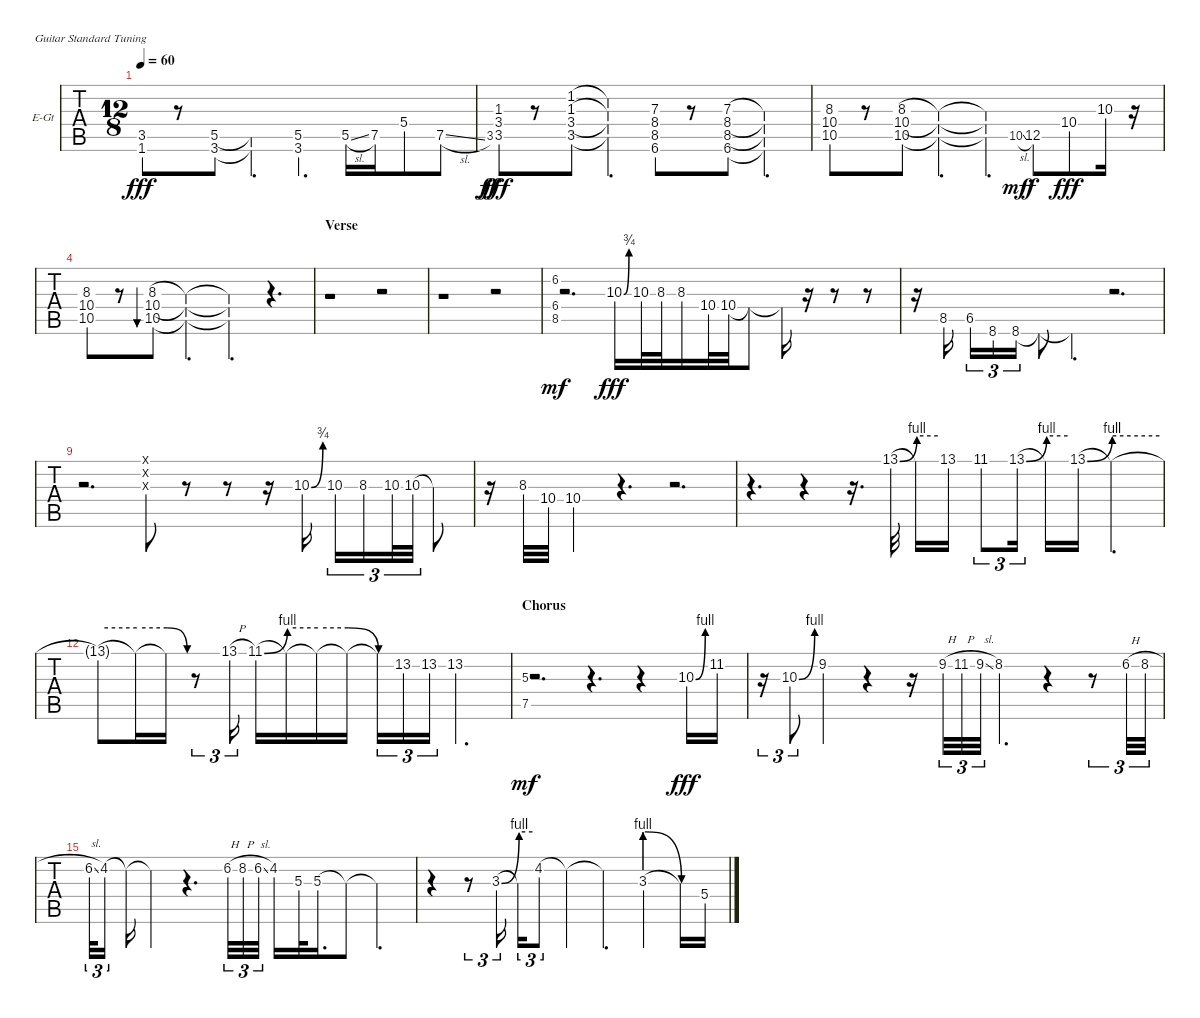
\bracketExtendMode nobrackets
\firstSystemTrackNameOrientation horizontal
\otherSystemsTrackNameOrientation horizontal
\defaultBarNumberDisplay FirstOfSystem
\track ("Rhythm II" "E-Gt") {mute instrument overdrivenguitar}
\staff {tabs}
\tuning (E4 B3 G3 D3 A2 E2)
\ts (12 8)
\tempo 60
\clef g2
\ks cminor
(3.5 1.6).8{dy fff} r.8 (5.5 3.6).8 (5.5{t} 3.6{t}).4{d} (5.5 3.6).4{d} 5.5{sl}.16 7.5.16 5.4.8 7.5{sl}.8 |
3.5.8{gr dy ff} (1.3 3.4 3.5).8{dy fff} r.8 (1.2 1.3 3.4 3.5).8 (1.2{t} 1.3{t} 3.4{t} 3.5{t}).4{d} (7.3 8.4 8.5 6.6).8 r.8 (7.3 8.4 8.5 6.6).8 (7.3{t} 8.4{t} 8.5{t} 6.6{t}).4{d} |
(8.3 10.4 10.5).8 r.8 (8.3 10.4 10.5).8 (8.3{t} 10.4{t} 10.5{t}).4{d} (8.3{t} 10.4{t} 10.5{t}).4{d} 10.5{sl}.8{gr dy mf} 12.5.8{dy f} 10.4.8{dy fff} 10.3.16 r.16 |
(8.3 10.4 10.5).8 r.8 (8.3 10.4 10.5).8{bu 30} (8.3{t} 10.4{t} 10.5{t}).4{d} (8.3{t} 10.4{t} 10.5{t}).4{d} r.4{d} |
\section ("" "Verse")
r.1 r.2 |
r.1 r.2 |
(6.2 6.4 8.5).8{gr dy mf} r.2{d} 10.3{be (bend 0 0 60 3)}.16{dy fff} 10.3.32 8.3.32 8.3.16 10.4.32 10.4.32 10.4{t}.8 10.4{t}.16 r.16 r.8 r.8 |
r.16 8.5.16 6.5.16{tu (3 2)} 8.6.16{tu (3 2)} 8.6.16{tu (3 2)} 8.6{t}.8 8.6{t}.4{d} r.2{d} |
r.2{d} (1.1{x} 1.2{x} 1.3{x}).8 r.8 r.8 r.16 10.3{be (bend 0 0 60 3)}.16 10.3.16{tu (3 2)} 8.3.16{tu (3 2)} 10.3.32{tu (3 2)} 10.3.32{tu (3 2)} 10.3{t}.8 |
r.16 8.3.32 10.4.32 10.4.4 r.4{d} r.2{d} |
r.4{d} r.4 r.16{d} 13.1{be (bend 0 0 60 4)}.32{ot 8va} 13.1{be (hold 0 4 60 4) t}.16{ot 8va} 13.1.16{ot 8va} 11.1.8{tu (3 2) ot 8va} 13.1{be (bend 0 0 60 4)}.16{tu (3 2) ot 8va} 13.1{be (hold 0 4 60 4) t}.16{ot 8va} 13.1{be (bend 0 0 60 4)}.16{ot 8va} 13.1{be (hold 0 4 60 4) t}.4{d ot 8va} |
13.1{be (hold 0 4 60 4) t}.8{ot 8va} 13.1{be (hold 0 4 60 4) t}.16{ot 8va} 13.1{be (release 0 4 60 0) t}.16{ot 8va} r.8{tu (3 2)} 13.1{h}.16{tu (3 2) ot 8va} 11.1{be (bend 0 0 60 4)}.16{ot 8va} 11.1{be (hold 0 4 60 4) t}.16{ot 8va} 11.1{be (hold 0 4 60 4) t}.16{ot 8va} 11.1{be (release 0 4 60 0) t}.16{ot 8va} 11.1{be (hold 0 0 60 0) t}.16{tu (3 2) ot 8va} 13.2.16{tu (3 2) ot 8va} 13.2.16{tu (3 2) ot 8va} 13.2.2{d ot 8va} |
\section ("" "Chorus")
(5.3 7.5).8{gr dy mf} r.2{d} r.4{d} r.4 10.3{be (bend 0 0 60 4)}.16{dy fff} 11.2.16 |
r.16{tu (3 2)} 10.3{be (bend 0 0 60 4)}.8{tu (3 2)} 9.2.4 r.4 r.16 9.2{h}.32{tu (3 2)} 11.2{h}.32{tu (3 2)} 9.2{sl}.32{tu (3 2)} 8.2.4{d} r.4 r.8{tu (3 2)} 6.2{h}.32{tu (3 2)} 8.2{h}.32{tu (3 2)} |
6.2{sl}.32{tu (3 2)} 4.2.16{tu (3 2)} 4.2{t}.16 4.2{t}.4 r.4{d} 6.2{h}.32{tu (3 2)} 8.2{h}.32{tu (3 2)} 6.2{sl}.32{tu (3 2)} 4.2.16 5.3.32 5.3.16{d} 5.3{t}.8 5.3{t}.4{d} |
r.4 r.8{tu (3 2)} 3.3{be (bend 0 0 60 4)}.16{tu (3 2)} 3.3{be (hold 0 4 60 4) t}.16{tu (3 2)} 4.2.8{tu (3 2)} 4.2{t}.4 4.2{t}.4{d} 3.3{be (prebendrelease 0 4 60 0)}.4 3.3{be (hold 0 0 60 0) t}.16 5.4.16
